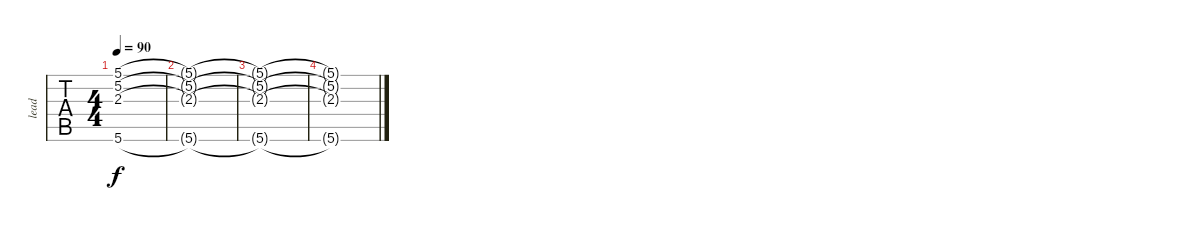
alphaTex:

\track ("lead" "lead") {instrument distortionguitar}
\staff {tabs}
\tuning (E4 B3 G3 D3 A2 E2) {hide}
\ts (4 4)
\tempo 90
\clef g2
\ks c
(5.1 5.2 2.3 5.6).1{dy f} |
(5.1{t} 5.2{t} 2.3{t} 5.6{t}).1 |
(5.1{t} 5.2{t} 2.3{t} 5.6{t}).1 |
(5.1{t} 5.2{t} 2.3{t} 5.6{t}).1
